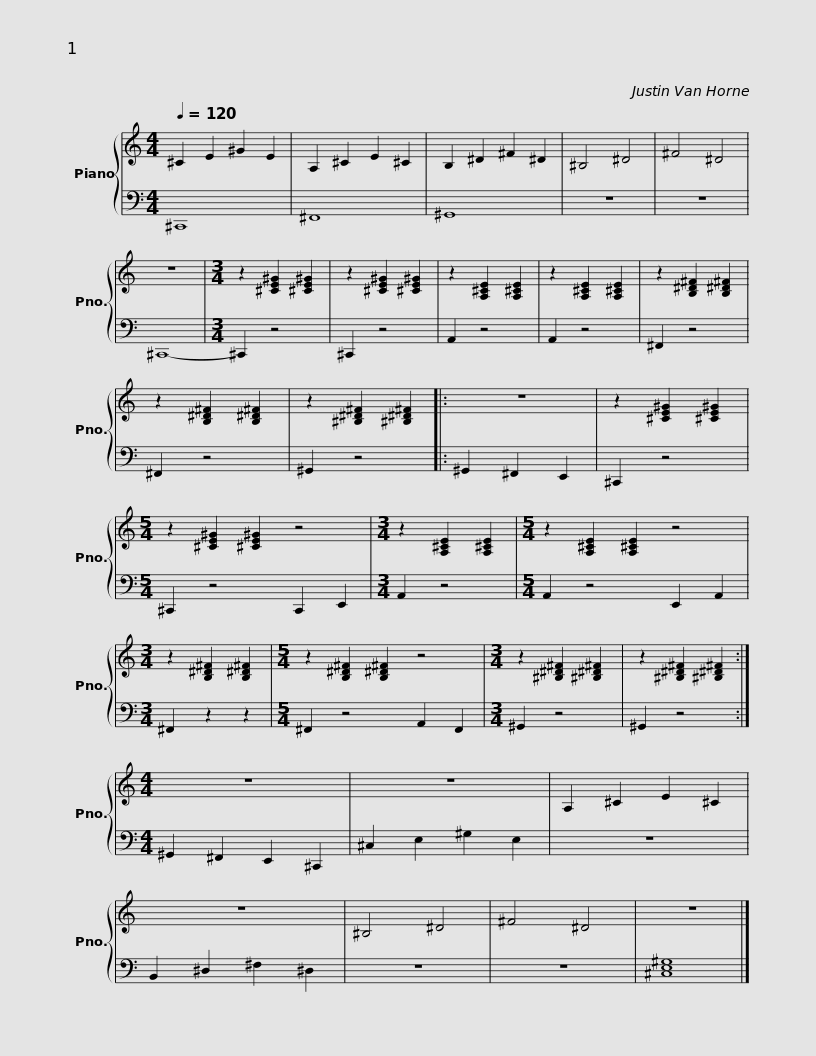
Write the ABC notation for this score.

X:1
%%score { 1 | 2 }
L:1/8
Q:1/4=120
M:4/4
I:linebreak $
K:C
V:1 treble
V:2 bass
V:1
 ^C2 E2 ^G2 E2 | A,2 ^C2 E2 ^C2 | B,2 ^D2 ^F2 ^D2 | ^B,4 ^D4 | ^F4 ^D4 | %5
 z8 |[M:3/4] z2 [^CE^G]2 [^CE^G]2 | z2 [^CE^G]2 [^CE^G]2 |$ z2 [A,^CE]2 [A,^CE]2 | z2 [A,^CE]2 [A,^CE]2 | %10
 z2 [B,^D^F]2 [B,^D^F]2 | z2 [B,^D^F]2 [B,^D^F]2 | z2 [^B,^D^F]2 [^B,^D^F]2 |: z6 | z2 [^CE^G]2 [^CE^G]2 |$ %15
[M:5/4] z2 [^CE^G]2 [^CE^G]2 z4 |[M:3/4] z2 [A,^CE]2 [A,^CE]2 |[M:5/4] z2 [A,^CE]2 [A,^CE]2 z4 |[M:3/4] z2 [B,^D^F]2 [B,^D^F]2 |[M:5/4] z2 [B,^D^F]2 [B,^D^F]2 z4 |$ %20
[M:3/4] z2 [^B,^D^F]2 [^B,^D^F]2 | z2 [^B,^D^F]2 [^B,^D^F]2 :|[M:4/4] z8 | z8 | A,2 ^C2 E2 ^C2 | %25
 z8 |$ ^B,4 ^D4 | ^F4 ^D4 | z8 |] %29
V:2
 ^C,,8 | ^F,,8 | ^G,,8 | z8 | z8 | %5
 ^C,,8- |[M:3/4] ^C,,2 z4 | ^C,,2 z4 |$ A,,2 z4 | A,,2 z4 | %10
 ^F,,2 z4 | ^F,,2 z4 | ^G,,2 z4 |: ^G,,2 ^F,,2 E,,2 | ^C,,2 z4 |$ %15
[M:5/4] ^C,,2 z4 C,,2 E,,2 |[M:3/4] A,,2 z4 |[M:5/4] A,,2 z4 E,,2 A,,2 |[M:3/4] ^F,,2 z2 z2 |[M:5/4] ^F,,2 z4 A,,2 F,,2 |$ %20
[M:3/4] ^G,,2 z4 | ^G,,2 z4 :|[M:4/4] ^G,,2 ^F,,2 E,,2 ^C,,2 | ^C,2 E,2 ^G,2 E,2 | z8 | %25
 B,,2 ^D,2 ^F,2 ^D,2 |$ z8 | z8 | [^C,E,^G,]8 |] %29
